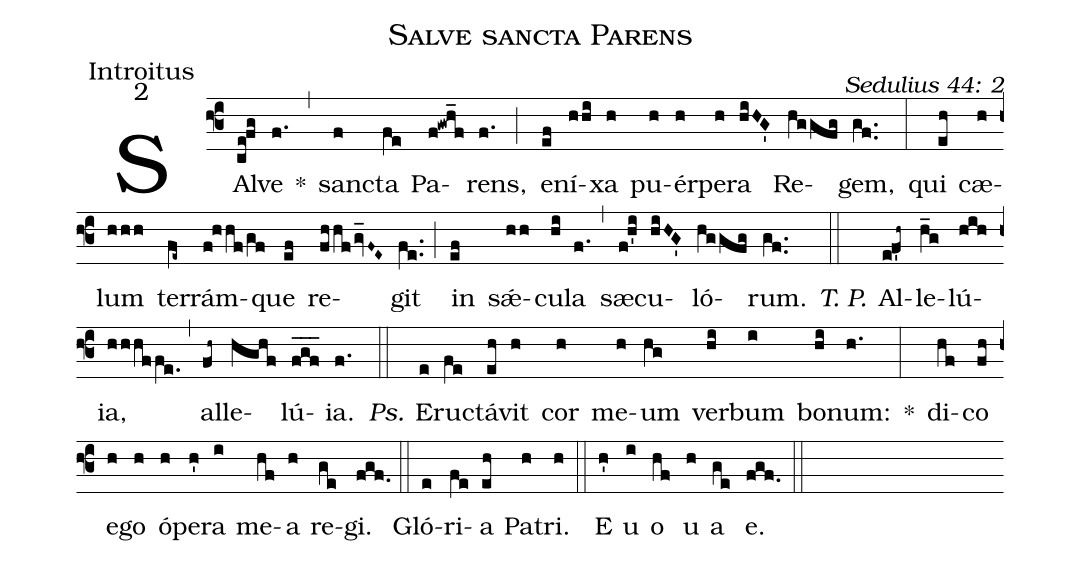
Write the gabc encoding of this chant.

name: Salve sancta Parens;
office-part: Introitus;
mode: 2;
commentary: Sedulius 44: 2;
%%
(f3) SAl(ce!fg)ve(f.) *(,) sanc(f)ta(fe) Pa(f!gwh_f)rens,(f.) (;) e(ef)ní(hhi)xa(h) pu(h)ér(h)pe(h)ra(hiHG') Re(hggfg)gem,(gf..) (:)
qui(eh) cæ(h)lum(hhh) ter(fe~)rám(f!hhf/gf)que(ef) re(fhhfgv_F~E~)git(fe..) (;) in(ef) sǽ(hh)cu(hi)la(f.) (,) sæ(f!h'i)cu(hiHG')ló(hggfg)rum.(gf..) <i>T. P.</i>(::)
Al(e!f'h~)le(h_g)lú(hih)ia,(hhhffe.) (,) al(fh~)le(hghf)lú(fgf___)ia.(f.) (::)
<i>Ps.</i> E(e)ruc(fe)tá(eh)vit(h) cor(h) me(h)um(hg) ver(hi)bum(i) bo(hi)num:(h.) *(:)
di(hf)co(fh) e(h)go(h) ó(h)pe(h')ra(i) me(hf)a(h) re(ge)gi.(fgf.) (::)
Gló(e)ri(fe)a(eh) Pa(h)tri.(h) (::)
E(h') u(i) o(hf) u(h) a(ge) e.(fgf.) (::)
